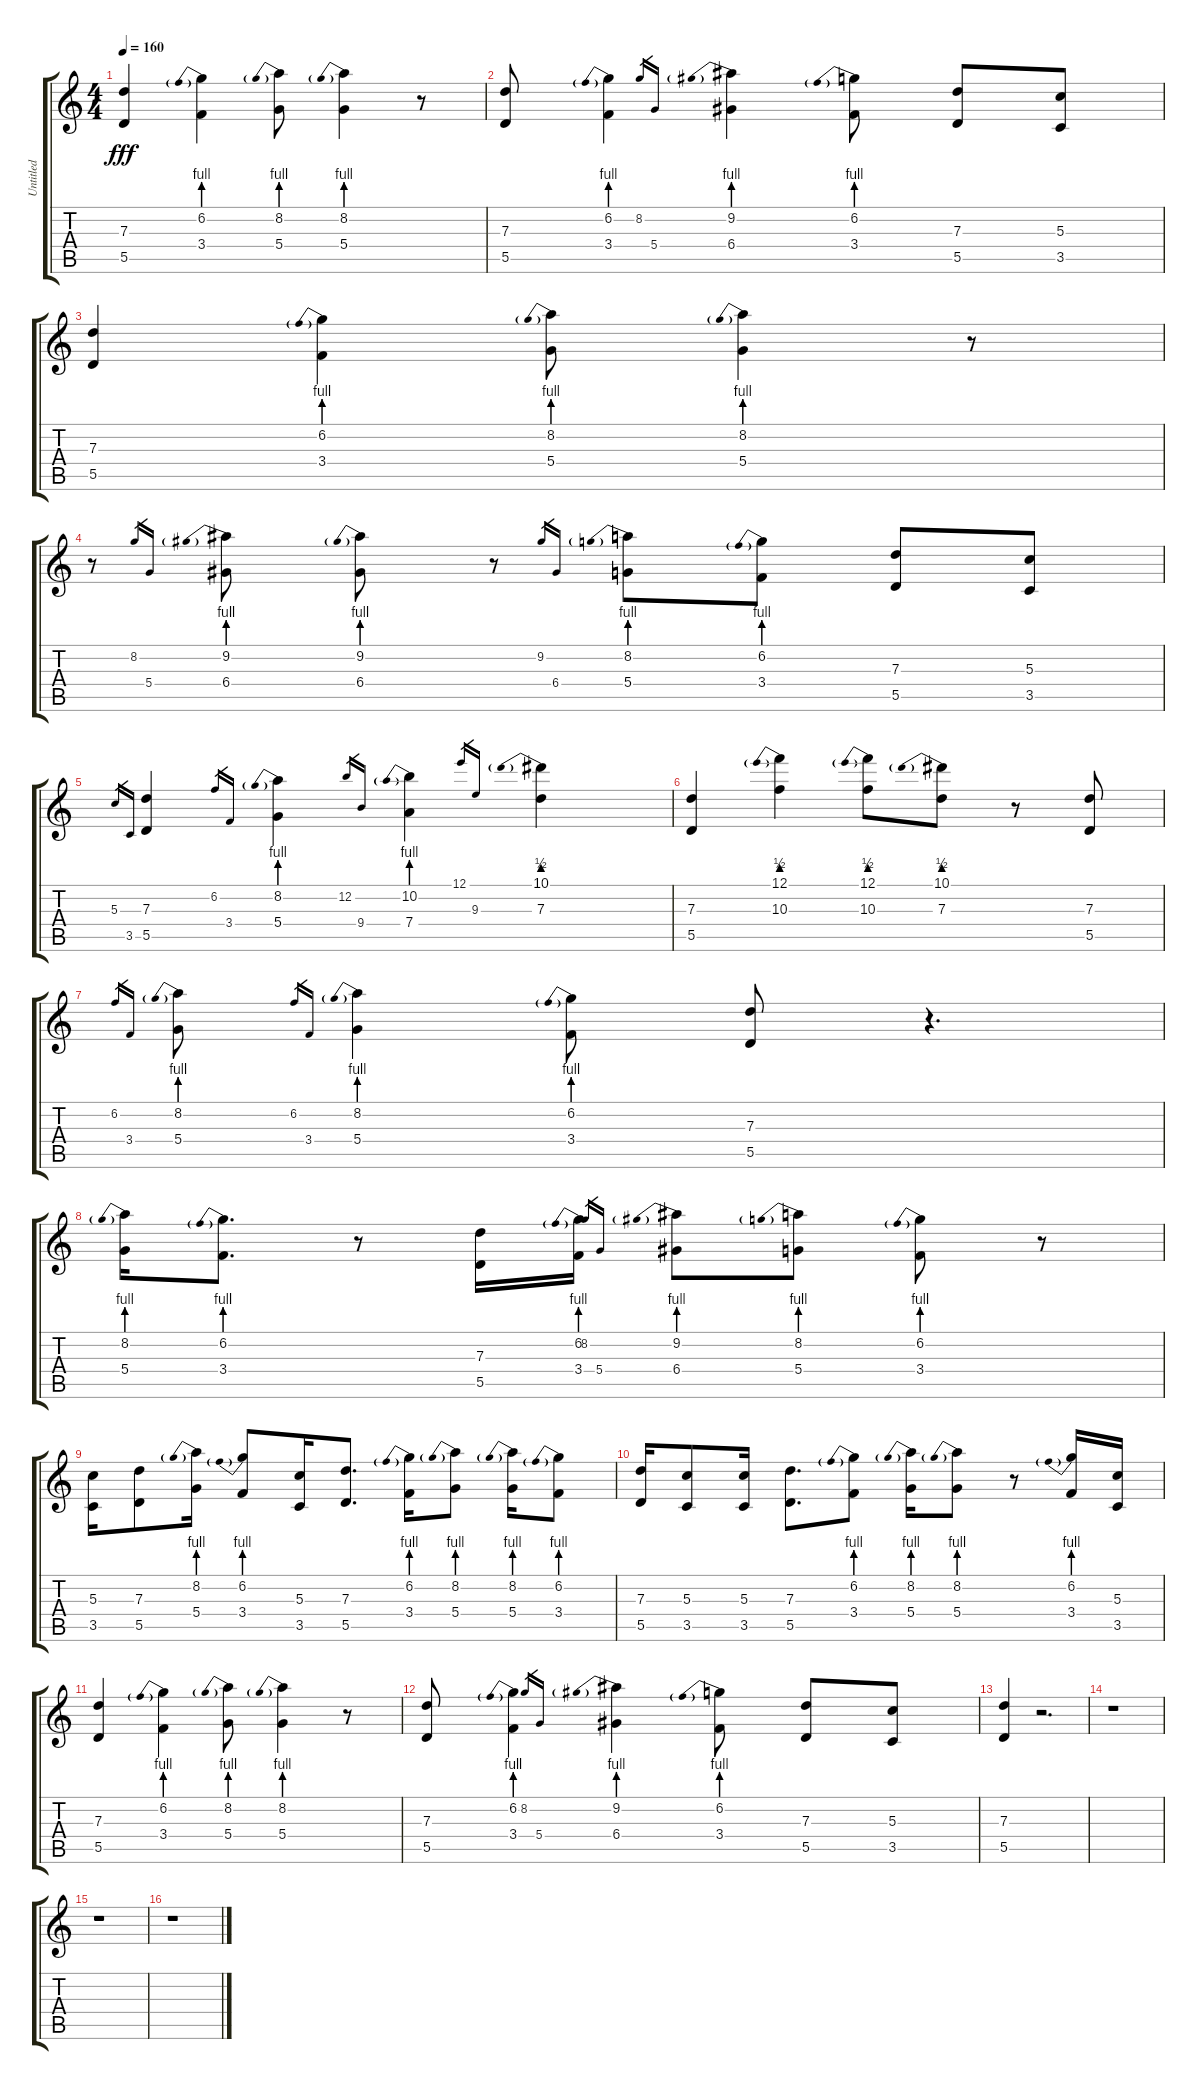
\track ("Untitled" "Untitled") {instrument acousticguitarsteel}
\staff {score tabs}
\tuning (E4 B3 G3 D3 A2 E2) {hide}
\ts (4 4)
\tempo 160
\clef g2
\ks c
(7.3 5.5).4{dy fff} (6.2{be (prebend 0 4 60 4)} 3.4).4 (8.2{be (prebend 0 4 60 4)} 5.4).8 (8.2{be (prebend 0 4 60 4)} 5.4).4 r.8 |
(7.3 5.5).8 (6.2{be (prebend 0 4 60 4)} 3.4).4 8.2.16{gr} 5.4.16{gr} (9.2{be (prebend 0 4 60 4)} 6.4).4 (6.2{be (prebend 0 4 60 4)} 3.4).8 (7.3 5.5).8 (5.3 3.5).8 |
(7.3 5.5).4 (6.2{be (prebend 0 4 60 4)} 3.4).4 (8.2{be (prebend 0 4 60 4)} 5.4).8 (8.2{be (prebend 0 4 60 4)} 5.4).4 r.8 |
r.8 8.2.16{gr} 5.4.16{gr} (9.2{be (prebend 0 4 60 4)} 6.4).8 (9.2{be (prebend 0 4 60 4)} 6.4).8 r.8 9.2.16{gr} 6.4.16{gr} (8.2{be (prebend 0 4 60 4)} 5.4).8 (6.2{be (prebend 0 4 60 4)} 3.4).8 (7.3 5.5).8 (5.3 3.5).8 |
5.3.16{gr} 3.5.16{gr} (7.3 5.5).4 6.2.16{gr} 3.4.16{gr} (8.2{be (prebend 0 4 60 4)} 5.4).4 12.2.16{gr} 9.4.16{gr} (10.2{be (prebend 0 4 60 4)} 7.4).4 12.1.16{gr} 9.3.16{gr} (10.1{be (prebend 0 2 60 2)} 7.3).4 |
(7.3 5.5).4 (12.1{be (prebend 0 2 60 2)} 10.3).4 (12.1{be (prebend 0 2 60 2)} 10.3).8 (10.1{be (prebend 0 2 60 2)} 7.3).8 r.8 (7.3 5.5).8 |
6.2.16{gr} 3.4.16{gr} (8.2{be (prebend 0 4 60 4)} 5.4).8 6.2.16{gr} 3.4.16{gr} (8.2{be (prebend 0 4 60 4)} 5.4).4 (6.2{be (prebend 0 4 60 4)} 3.4).8 (7.3 5.5).8 r.4{d} |
(8.2{be (prebend 0 4 60 4)} 5.4).16 (6.2{be (prebend 0 4 60 4)} 3.4).8{d} r.8 (7.3 5.5).16 (6.2{be (prebend 0 4 60 4)} 3.4).16 8.2.16{gr} 5.4.16{gr} (9.2{be (prebend 0 4 60 4)} 6.4).8 (8.2{be (prebend 0 4 60 4)} 5.4).8 (6.2{be (prebend 0 4 60 4)} 3.4).8 r.8 |
(5.3 3.5).16 (7.3 5.5).8 (8.2{be (prebend 0 4 60 4)} 5.4).16 (6.2{be (prebend 0 4 60 4)} 3.4).8 (5.3 3.5).16 (7.3 5.5).8{d} (6.2{be (prebend 0 4 60 4)} 3.4).16 (8.2{be (prebend 0 4 60 4)} 5.4).8 (8.2{be (prebend 0 4 60 4)} 5.4).16 (6.2{be (prebend 0 4 60 4)} 3.4).8 |
(7.3 5.5).16 (5.3 3.5).8 (5.3 3.5).16 (7.3 5.5).8{d} (6.2{be (prebend 0 4 60 4)} 3.4).8 (8.2{be (prebend 0 4 60 4)} 5.4).16 (8.2{be (prebend 0 4 60 4)} 5.4).8 r.8 (6.2{be (prebend 0 4 60 4)} 3.4).16 (5.3 3.5).16 |
(7.3 5.5).4 (6.2{be (prebend 0 4 60 4)} 3.4).4 (8.2{be (prebend 0 4 60 4)} 5.4).8 (8.2{be (prebend 0 4 60 4)} 5.4).4 r.8 |
(7.3 5.5).8 (6.2{be (prebend 0 4 60 4)} 3.4).4 8.2.16{gr} 5.4.16{gr} (9.2{be (prebend 0 4 60 4)} 6.4).4 (6.2{be (prebend 0 4 60 4)} 3.4).8 (7.3 5.5).8 (5.3 3.5).8 |
(7.3 5.5).4 r.2{d} |
r.1 |
r.1 |
r.1
